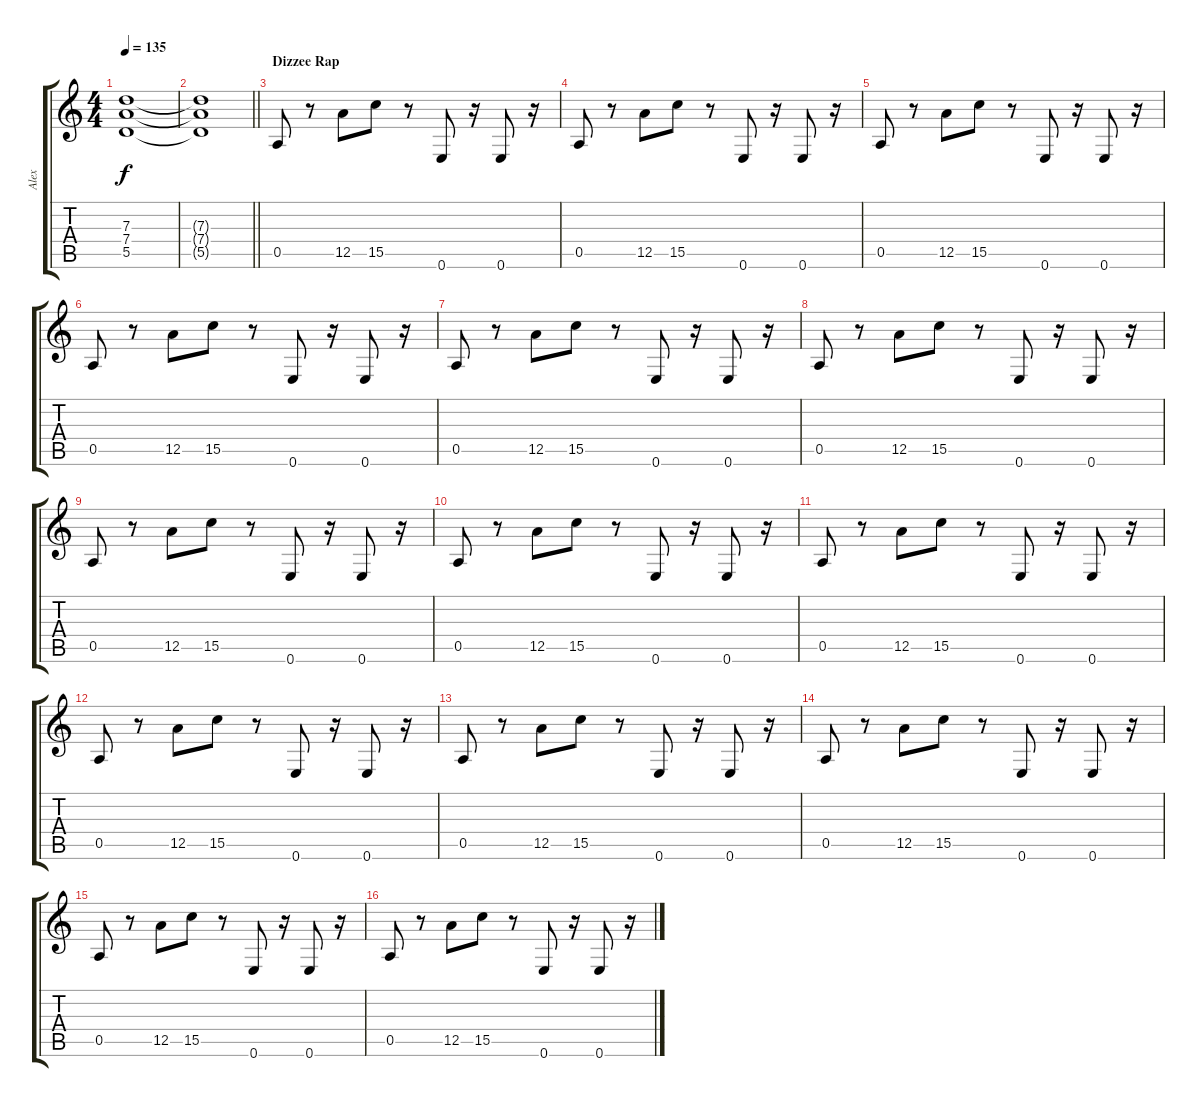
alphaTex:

\track ("Alex" "Alex") {instrument overdrivenguitar}
\staff {score tabs}
\tuning (E4 B3 G3 D3 A2 E2) {hide}
\ts (4 4)
\tempo 135
\clef g2
\ks c
(7.3 7.4 5.5).1{dy f volume 12} |
\barLineRight lightlight
(7.3{t} 7.4{t} 5.5{t}).1 |
\section ("" "Dizzee Rap")
0.5.8 r.8 12.5.8 15.5.8 r.8 0.6.8 r.16 0.6.8 r.16 |
0.5.8 r.8 12.5.8 15.5.8 r.8 0.6.8 r.16 0.6.8 r.16 |
0.5.8 r.8 12.5.8 15.5.8 r.8 0.6.8 r.16 0.6.8 r.16 |
0.5.8 r.8 12.5.8 15.5.8 r.8 0.6.8 r.16 0.6.8 r.16 |
0.5.8 r.8 12.5.8 15.5.8 r.8 0.6.8 r.16 0.6.8 r.16 |
0.5.8 r.8 12.5.8 15.5.8 r.8 0.6.8 r.16 0.6.8 r.16 |
0.5.8 r.8 12.5.8 15.5.8 r.8 0.6.8 r.16 0.6.8 r.16 |
0.5.8 r.8 12.5.8 15.5.8 r.8 0.6.8 r.16 0.6.8 r.16 |
0.5.8 r.8 12.5.8 15.5.8 r.8 0.6.8 r.16 0.6.8 r.16 |
0.5.8 r.8 12.5.8 15.5.8 r.8 0.6.8 r.16 0.6.8 r.16 |
0.5.8 r.8 12.5.8 15.5.8 r.8 0.6.8 r.16 0.6.8 r.16 |
0.5.8 r.8 12.5.8 15.5.8 r.8 0.6.8 r.16 0.6.8 r.16 |
0.5.8 r.8 12.5.8 15.5.8 r.8 0.6.8 r.16 0.6.8 r.16 |
0.5.8 r.8 12.5.8 15.5.8 r.8 0.6.8 r.16 0.6.8 r.16
